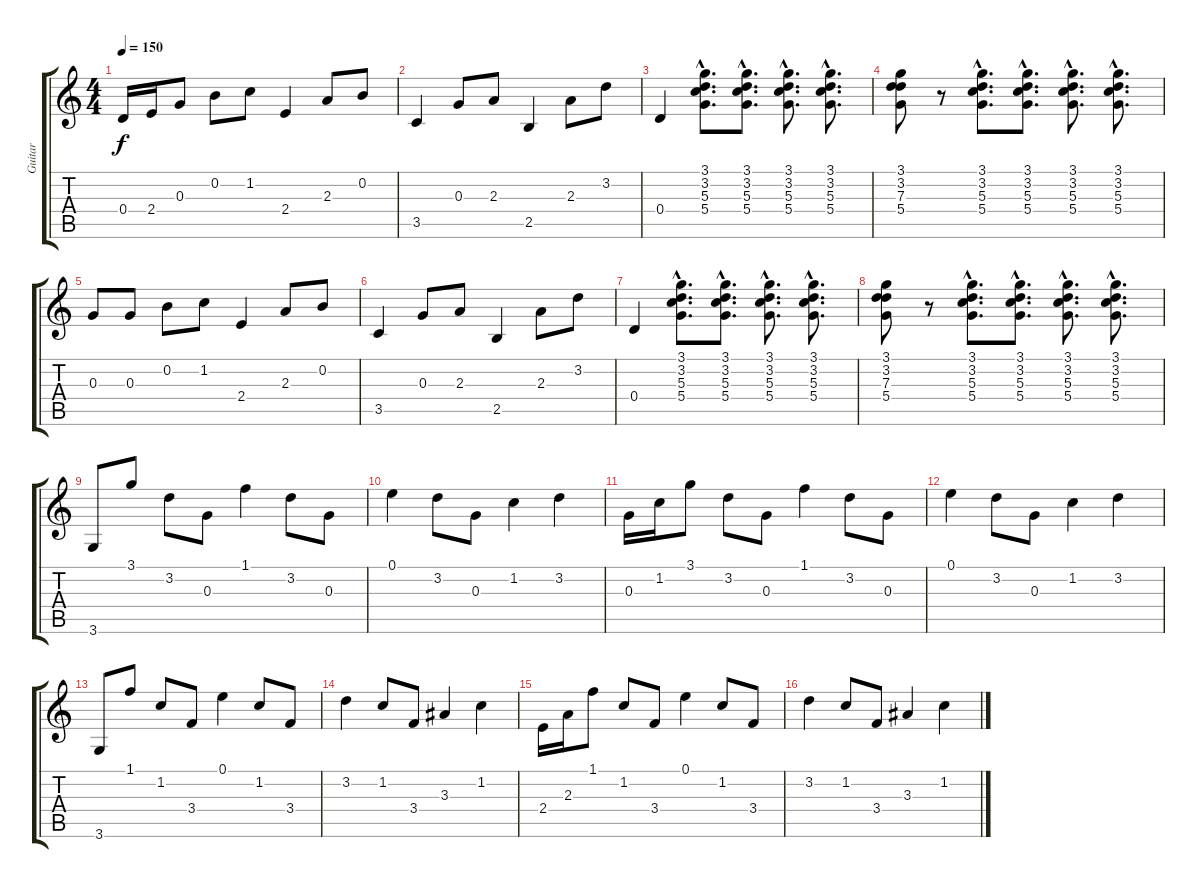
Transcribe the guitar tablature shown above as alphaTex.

\track ("Guitar" "Guitar") {instrument electricguitarjazz}
\staff {score tabs}
\tuning (E4 B3 G3 D3 A2 E2) {hide}
\ts (4 4)
\tempo 150
\clef g2
\ks c
0.4.16{dy f} 2.4.16 0.3.8 0.2.8 1.2.8 2.4.4 2.3.8 0.2.8 |
3.5.4 0.3.8 2.3.8 2.5.4 2.3.8 3.2.8 |
0.4.4 (3.1{hac} 3.2{hac} 5.3{hac} 5.4{hac}).8{d} (3.1{hac} 3.2{hac} 5.3{hac} 5.4{hac}).8{d} (3.1{hac} 3.2{hac} 5.3{hac} 5.4{hac}).8{d} (3.1{hac} 3.2{hac} 5.3{hac} 5.4{hac}).8{d} |
(3.1 3.2 7.3 5.4).8 r.8 (3.1{hac} 3.2{hac} 5.3{hac} 5.4{hac}).8{d} (3.1{hac} 3.2{hac} 5.3{hac} 5.4{hac}).8{d} (3.1{hac} 3.2{hac} 5.3{hac} 5.4{hac}).8{d} (3.1{hac} 3.2{hac} 5.3{hac} 5.4{hac}).8{d} |
0.3.8 0.3.8 0.2.8 1.2.8 2.4.4 2.3.8 0.2.8 |
3.5.4 0.3.8 2.3.8 2.5.4 2.3.8 3.2.8 |
0.4.4 (3.1{hac} 3.2{hac} 5.3{hac} 5.4{hac}).8{d} (3.1{hac} 3.2{hac} 5.3{hac} 5.4{hac}).8{d} (3.1{hac} 3.2{hac} 5.3{hac} 5.4{hac}).8{d} (3.1{hac} 3.2{hac} 5.3{hac} 5.4{hac}).8{d} |
(3.1 3.2 7.3 5.4).8 r.8 (3.1{hac} 3.2{hac} 5.3{hac} 5.4{hac}).8{d} (3.1{hac} 3.2{hac} 5.3{hac} 5.4{hac}).8{d} (3.1{hac} 3.2{hac} 5.3{hac} 5.4{hac}).8{d} (3.1{hac} 3.2{hac} 5.3{hac} 5.4{hac}).8{d} |
3.6.8 3.1.8 3.2.8 0.3.8 1.1.4 3.2.8 0.3.8 |
0.1.4 3.2.8 0.3.8 1.2.4 3.2.4 |
0.3.16 1.2.16 3.1.8 3.2.8 0.3.8 1.1.4 3.2.8 0.3.8 |
0.1.4 3.2.8 0.3.8 1.2.4 3.2.4 |
3.6.8 1.1.8 1.2.8 3.4.8 0.1.4 1.2.8 3.4.8 |
3.2.4 1.2.8 3.4.8 3.3.4 1.2.4 |
2.4.16 2.3.16 1.1.8 1.2.8 3.4.8 0.1.4 1.2.8 3.4.8 |
3.2.4 1.2.8 3.4.8 3.3.4 1.2.4
